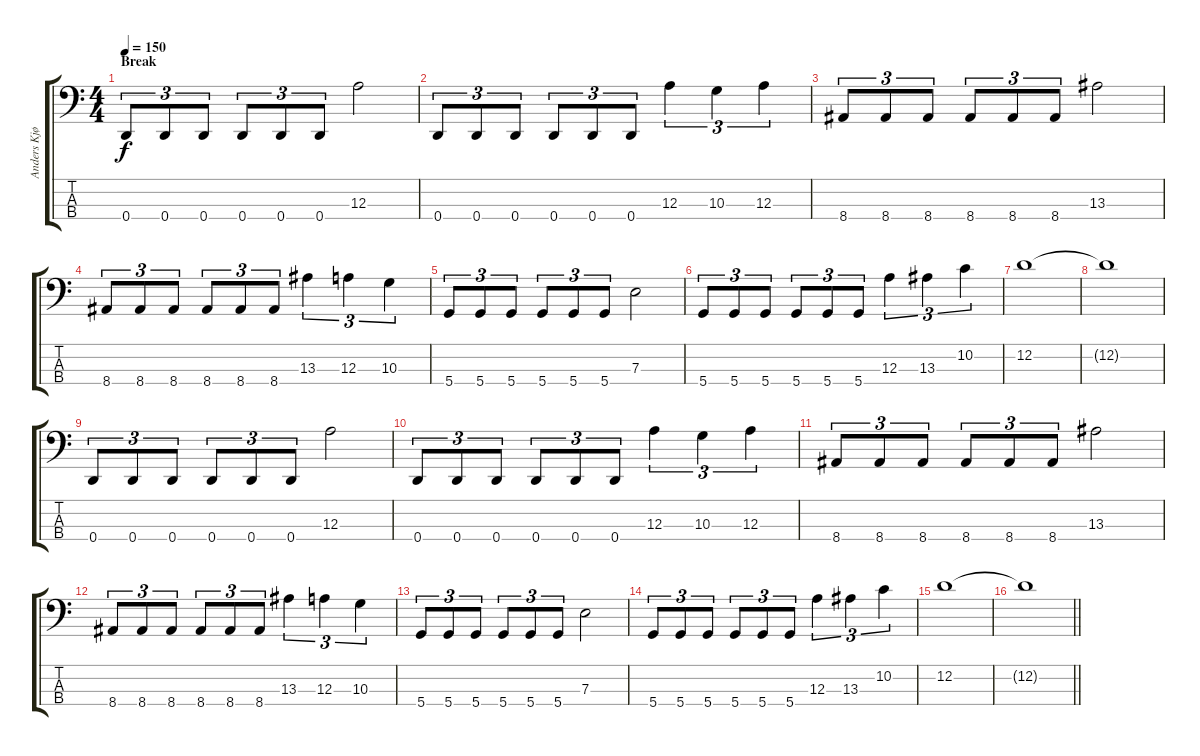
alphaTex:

\track ("Anders Kjølholm" "Anders Kjø") {instrument electricbassfinger}
\staff {score tabs}
\tuning (G2 D2 A1 D1) {hide}
\ts (4 4)
\section ("" "Break")
\tempo 150
\clef f4
\ks c
0.4.8{tu (3 2) dy f} 0.4.8{tu (3 2)} 0.4.8{tu (3 2)} 0.4.8{tu (3 2)} 0.4.8{tu (3 2)} 0.4.8{tu (3 2)} 12.3.2 |
0.4.8{tu (3 2)} 0.4.8{tu (3 2)} 0.4.8{tu (3 2)} 0.4.8{tu (3 2)} 0.4.8{tu (3 2)} 0.4.8{tu (3 2)} 12.3.4{tu (3 2)} 10.3.4{tu (3 2)} 12.3.4{tu (3 2)} |
8.4.8{tu (3 2)} 8.4.8{tu (3 2)} 8.4.8{tu (3 2)} 8.4.8{tu (3 2)} 8.4.8{tu (3 2)} 8.4.8{tu (3 2)} 13.3.2 |
8.4.8{tu (3 2)} 8.4.8{tu (3 2)} 8.4.8{tu (3 2)} 8.4.8{tu (3 2)} 8.4.8{tu (3 2)} 8.4.8{tu (3 2)} 13.3.4{tu (3 2)} 12.3.4{tu (3 2)} 10.3.4{tu (3 2)} |
5.4.8{tu (3 2)} 5.4.8{tu (3 2)} 5.4.8{tu (3 2)} 5.4.8{tu (3 2)} 5.4.8{tu (3 2)} 5.4.8{tu (3 2)} 7.3.2 |
5.4.8{tu (3 2)} 5.4.8{tu (3 2)} 5.4.8{tu (3 2)} 5.4.8{tu (3 2)} 5.4.8{tu (3 2)} 5.4.8{tu (3 2)} 12.3.4{tu (3 2)} 13.3.4{tu (3 2)} 10.2.4{tu (3 2)} |
12.2.1 |
12.2{t}.1 |
0.4.8{tu (3 2)} 0.4.8{tu (3 2)} 0.4.8{tu (3 2)} 0.4.8{tu (3 2)} 0.4.8{tu (3 2)} 0.4.8{tu (3 2)} 12.3.2 |
0.4.8{tu (3 2)} 0.4.8{tu (3 2)} 0.4.8{tu (3 2)} 0.4.8{tu (3 2)} 0.4.8{tu (3 2)} 0.4.8{tu (3 2)} 12.3.4{tu (3 2)} 10.3.4{tu (3 2)} 12.3.4{tu (3 2)} |
8.4.8{tu (3 2)} 8.4.8{tu (3 2)} 8.4.8{tu (3 2)} 8.4.8{tu (3 2)} 8.4.8{tu (3 2)} 8.4.8{tu (3 2)} 13.3.2 |
8.4.8{tu (3 2)} 8.4.8{tu (3 2)} 8.4.8{tu (3 2)} 8.4.8{tu (3 2)} 8.4.8{tu (3 2)} 8.4.8{tu (3 2)} 13.3.4{tu (3 2)} 12.3.4{tu (3 2)} 10.3.4{tu (3 2)} |
5.4.8{tu (3 2)} 5.4.8{tu (3 2)} 5.4.8{tu (3 2)} 5.4.8{tu (3 2)} 5.4.8{tu (3 2)} 5.4.8{tu (3 2)} 7.3.2 |
5.4.8{tu (3 2)} 5.4.8{tu (3 2)} 5.4.8{tu (3 2)} 5.4.8{tu (3 2)} 5.4.8{tu (3 2)} 5.4.8{tu (3 2)} 12.3.4{tu (3 2)} 13.3.4{tu (3 2)} 10.2.4{tu (3 2)} |
12.2.1 |
\barLineRight lightlight
12.2{t}.1
